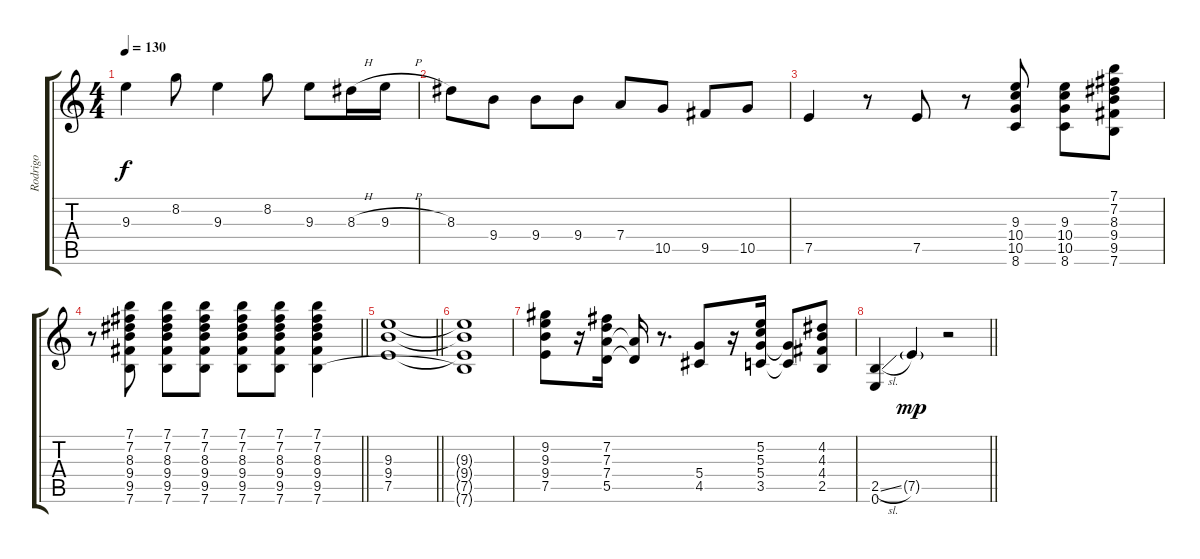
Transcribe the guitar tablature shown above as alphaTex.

\track ("Rodrigo" "Rodrigo") {instrument acousticguitarsteel}
\staff {score tabs}
\tuning (E4 B3 G3 D3 A2 E2) {hide}
\ts (4 4)
\tempo 130
\clef g2
\ks c
9.3.4{dy f} 8.2.8 9.3.4 8.2.8 9.3.8 8.3{h}.16 9.3{h}.16 |
8.3.8 9.4.8 9.4.8 9.4.8 7.4.8 10.5.8 9.5.8 10.5.8 |
7.5.4 r.8 7.5.8 r.8 (9.3 10.4 10.5 8.6).8 (9.3 10.4 10.5 8.6).8 (7.1 7.2 8.3 9.4 9.5 7.6).8 |
\barLineRight lightlight
r.8 (7.1 7.2 8.3 9.4 9.5 7.6).8 (7.1 7.2 8.3 9.4 9.5 7.6).8 (7.1 7.2 8.3 9.4 9.5 7.6).8 (7.1 7.2 8.3 9.4 9.5 7.6).8 (7.1 7.2 8.3 9.4 9.5 7.6).8 (7.1 7.2 8.3 9.4 9.5 7.6).4 |
\barLineRight lightlight
(9.3 9.4 7.5).1 |
(9.3{t} 9.4{t} 7.5{t} 7.6{t}).1 |
(9.2 9.3 9.4 7.5).8 r.16 (7.2 7.3 7.4 5.5).16 (7.4{t} 5.5{t}).16 r.8{d} (5.4 4.5).8 r.16 (5.2 5.3 5.4 3.5).16 (5.4{t} 3.5{t}).8 (4.2 4.3 4.4 2.5).8 |
\barLineRight lightlight
(2.5{sl} 0.6).4 7.5{g}.4{dy mp} r.2
